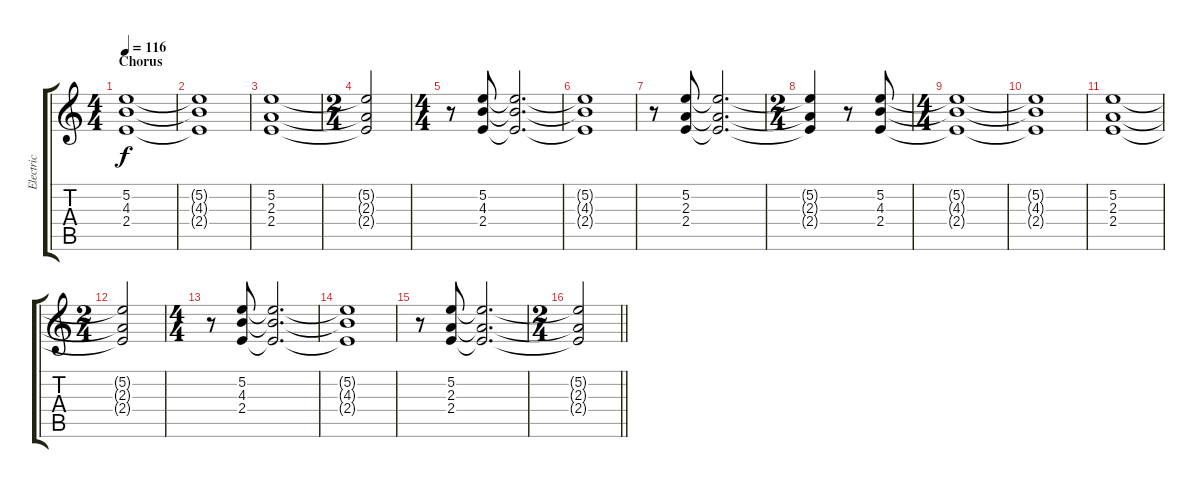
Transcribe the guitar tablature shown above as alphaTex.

\track ("Electric" "Electric") {instrument overdrivenguitar}
\staff {score tabs}
\tuning (E4 B3 G3 D3 A2 E2) {hide}
\ts (4 4)
\section ("" "Chorus")
\tempo 116
\clef g2
\ks c
(5.2{t} 4.3{t} 2.4{t}).1{dy f} |
(5.2{t} 4.3{t} 2.4{t}).1 |
(5.2 2.3 2.4).1 |
\ts (2 4)
(5.2{t} 2.3{t} 2.4{t}).2 |
\ts (4 4)
r.8 (5.2 4.3 2.4).8 (5.2{t} 4.3{t} 2.4{t}).2{d} |
(5.2{t} 4.3{t} 2.4{t}).1 |
r.8 (5.2 2.3 2.4).8 (5.2{t} 2.3{t} 2.4{t}).2{d} |
\ts (2 4)
(5.2{t} 2.3{t} 2.4{t}).4 r.8 (5.2 4.3 2.4).8 |
\ts (4 4)
(5.2{t} 4.3{t} 2.4{t}).1 |
(5.2{t} 4.3{t} 2.4{t}).1 |
(5.2 2.3 2.4).1 |
\ts (2 4)
(5.2{t} 2.3{t} 2.4{t}).2 |
\ts (4 4)
r.8 (5.2 4.3 2.4).8 (5.2{t} 4.3{t} 2.4{t}).2{d} |
(5.2{t} 4.3{t} 2.4{t}).1 |
r.8 (5.2 2.3 2.4).8 (5.2{t} 2.3{t} 2.4{t}).2{d} |
\ts (2 4)
\barLineRight lightlight
(5.2{t} 2.3{t} 2.4{t}).2
